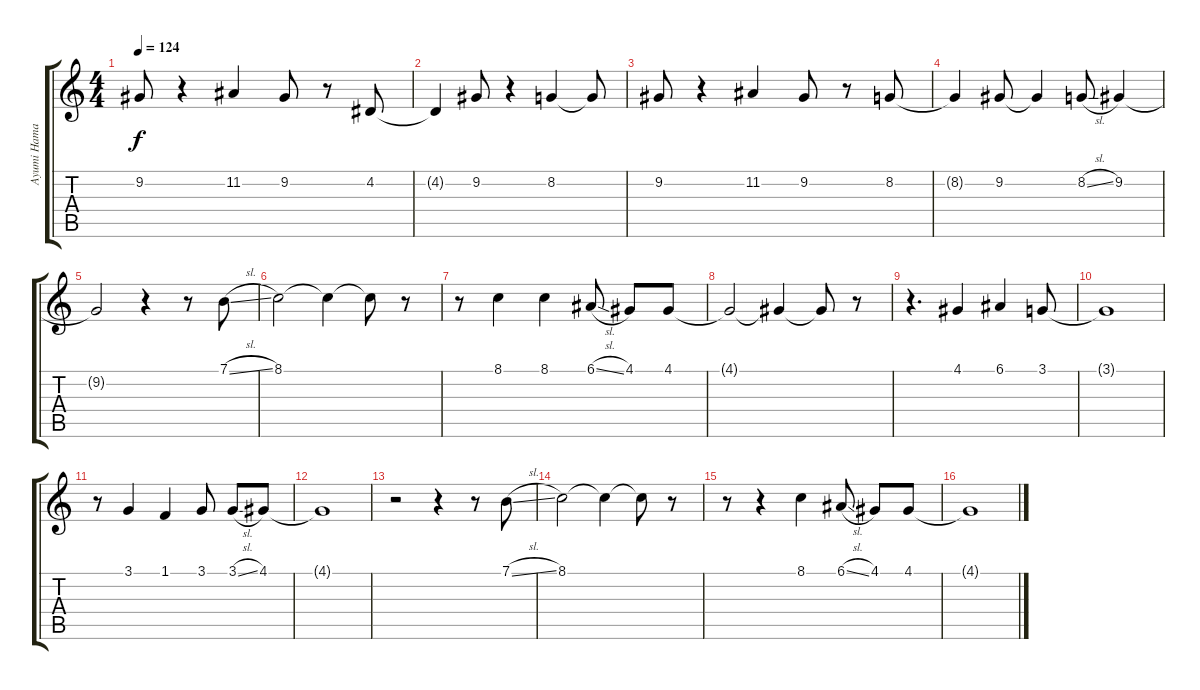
\track ("Ayumi Hamasaki" "Ayumi Hama") {instrument lead2sawtooth}
\staff {score tabs}
\tuning (E4 B3 G3 D3 A2 E2) {hide}
\ts (4 4)
\tempo 124
\clef g2
\ks c
9.2.8{dy f} r.4 11.2.4 9.2.8 r.8 4.2.8 |
4.2{t}.4 9.2.8 r.4 8.2.4 8.2{t}.8 |
9.2.8 r.4 11.2.4 9.2.8 r.8 8.2.8 |
8.2{t}.4 9.2.8 9.2{t}.4 8.2{sl}.8 9.2.4 |
9.2{t}.2 r.4 r.8 7.1{sl}.8 |
8.1.2 8.1{t}.4 8.1{t}.8 r.8 |
r.8 8.1.4 8.1.4 6.1{sl}.8 4.1.8 4.1.8 |
4.1{t}.2 4.1{t}.4 4.1{t}.8 r.8 |
r.4{d} 4.1.4 6.1.4 3.1.8 |
3.1{t}.1 |
r.8 3.1.4 1.1.4 3.1.8 3.1{sl}.8 4.1.8 |
4.1{t}.1 |
r.2 r.4 r.8 7.1{sl}.8 |
8.1.2 8.1{t}.4 8.1{t}.8 r.8 |
r.8 r.4 8.1.4 6.1{sl}.8 4.1.8 4.1.8 |
4.1{t}.1
